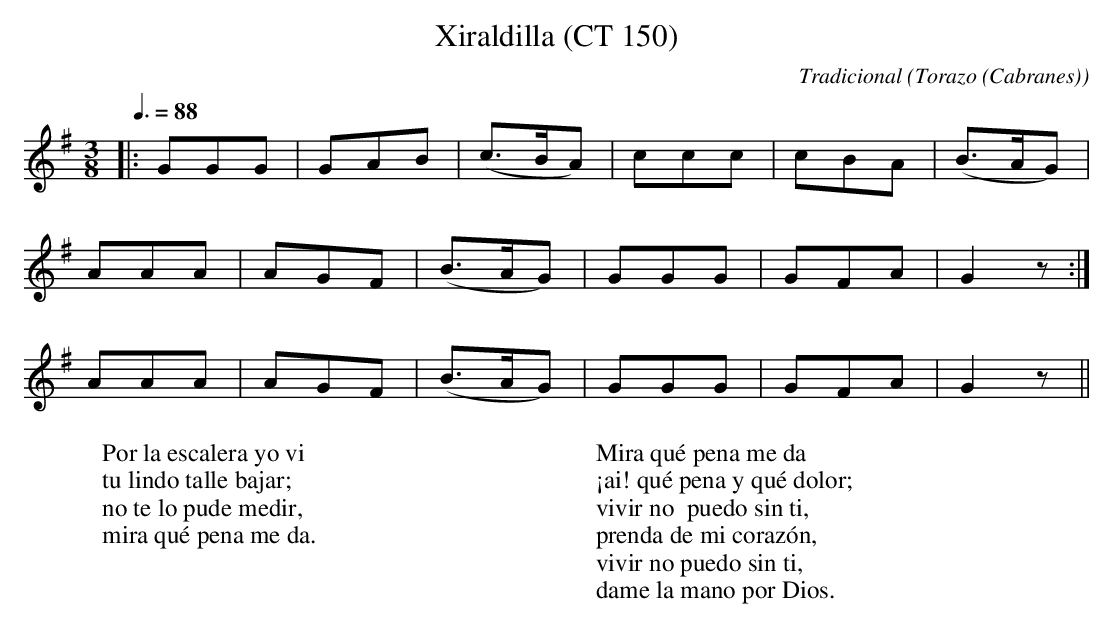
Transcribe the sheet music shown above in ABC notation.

X:1
T:Xiraldilla (CT 150)
C:Tradicional
O:Torazo (Cabranes)
M:3/8
L:1/8
Q:3/8=88
W:Por la escalera yo vi
W:tu lindo talle bajar;
W:no te lo pude medir,
W:mira qué pena me da.
W:
W:Mira qué pena me da
W:¡ai! qué pena y qué dolor;
W:vivir no  puedo sin ti,
W:prenda de mi corazón,
W:vivir no puedo sin ti,
W:dame la mano por Dios.
K:G
|: GGG|GAB|(c>BA)|ccc|cBA|(B>AG)|
AAA|AGF|(B>AG)|GGG|GFA|G2 z :|
AAA|AGF|(B>AG)|GGG|GFA|G2 z||
